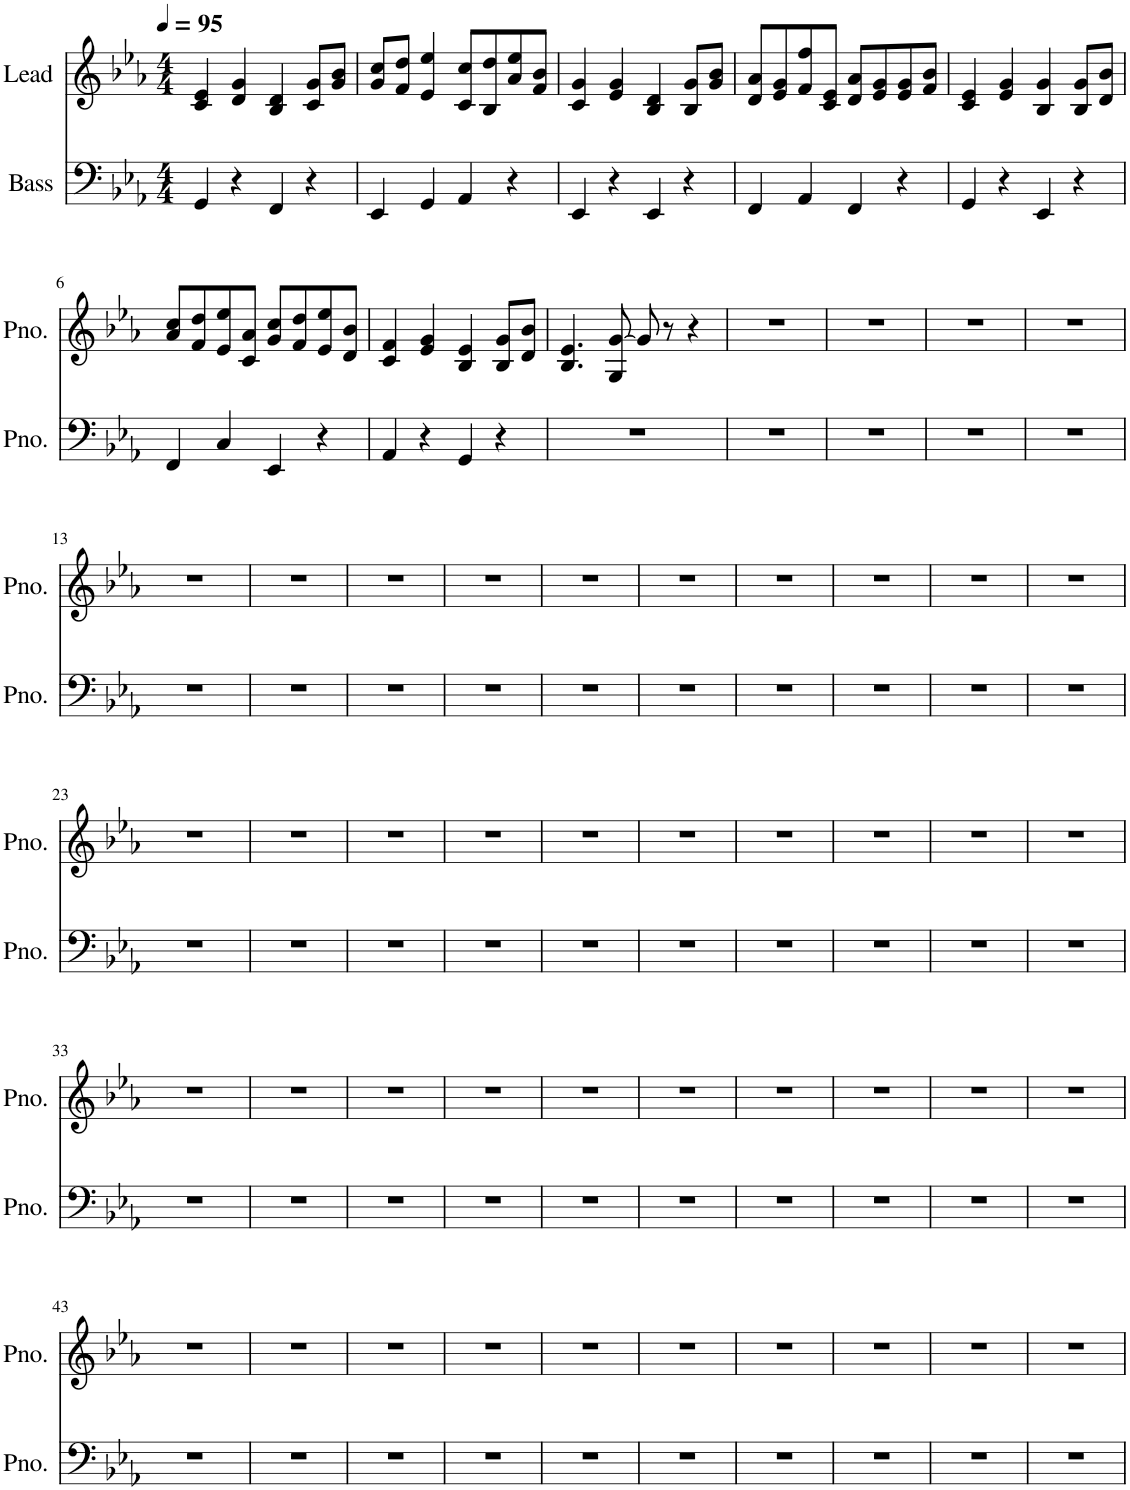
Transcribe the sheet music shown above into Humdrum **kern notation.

**kern	**kern
*part2	*part1
*staff2	*staff1
*I"Bass	*I"Lead
*clefF4	*clefG2
*k[b-e-a-]	*k[b-e-a-]
*M4/4	*M4/4
*MM95	*MM95
=1	=1
4GG/	4c/ 4e-/
4r	4d/ 4g/
4FF/	4B-/ 4d/
4r	8c/ 8g/L
.	8g/ 8b-/J
=2	=2
4EE-/	8g/ 8cc/L
.	8f/ 8dd/J
4GG/	4e-/ 4ee-/
4AA-/	8c/ 8cc/L
.	8B-/ 8dd/
4r	8a-/ 8ee-/
.	8f/ 8b-/J
=3	=3
4EE-/	4c/ 4g/
4r	4e-/ 4g/
4EE-/	4B-/ 4d/
4r	8B-/ 8g/L
.	8g/ 8b-/J
=4	=4
4FF/	8d/ 8a-/L
.	8e-/ 8g/
4AA-/	8f/ 8ff/
.	8c/ 8e-/J
4FF/	8d/ 8a-/L
.	8e-/ 8g/
4r	8e-/ 8g/
.	8f/ 8b-/J
=5	=5
4GG/	4c/ 4e-/
4r	4e-/ 4g/
4EE-/	4B-/ 4g/
4r	8B-/ 8g/L
.	8d/ 8b-/J
!!LO:LB:g=z
=6	=6
4FF/	8a-/ 8cc/L
.	8f/ 8dd/
4C/	8e-/ 8ee-/
.	8c/ 8a-/J
4EE-/	8g/ 8cc/L
.	8f/ 8dd/
4r	8e-/ 8ee-/
.	8d/ 8b-/J
=7	=7
4AA-/	4c/ 4f/
4r	4e-/ 4g/
4GG/	4B-/ 4e-/
4r	8B-/ 8g/L
.	8d/ 8b-/J
=8	=8
1r	4.B-/ 4.e-/
.	8G/ [8g/
.	8g/]
.	8r
.	4r
=9	=9
1r	1r
=10	=10
1r	1r
=11	=11
1r	1r
=12	=12
1r	1r
!!LO:LB:g=z
=13	=13
1r	1r
=14	=14
1r	1r
=15	=15
1r	1r
=16	=16
1r	1r
=17	=17
1r	1r
=18	=18
1r	1r
=19	=19
1r	1r
=20	=20
1r	1r
=21	=21
1r	1r
=22	=22
1r	1r
!!LO:LB:g=z
=23	=23
1r	1r
=24	=24
1r	1r
=25	=25
1r	1r
=26	=26
1r	1r
=27	=27
1r	1r
=28	=28
1r	1r
=29	=29
1r	1r
=30	=30
1r	1r
=31	=31
1r	1r
=32	=32
1r	1r
!!LO:LB:g=z
=33	=33
1r	1r
=34	=34
1r	1r
=35	=35
1r	1r
=36	=36
1r	1r
=37	=37
1r	1r
=38	=38
1r	1r
=39	=39
1r	1r
=40	=40
1r	1r
=41	=41
1r	1r
=42	=42
1r	1r
!!LO:LB:g=z
=43	=43
1r	1r
=44	=44
1r	1r
=45	=45
1r	1r
=46	=46
1r	1r
=47	=47
1r	1r
=48	=48
1r	1r
=49	=49
1r	1r
=50	=50
1r	1r
=51	=51
1r	1r
=52	=52
1r	1r
=	=
*-	*-
